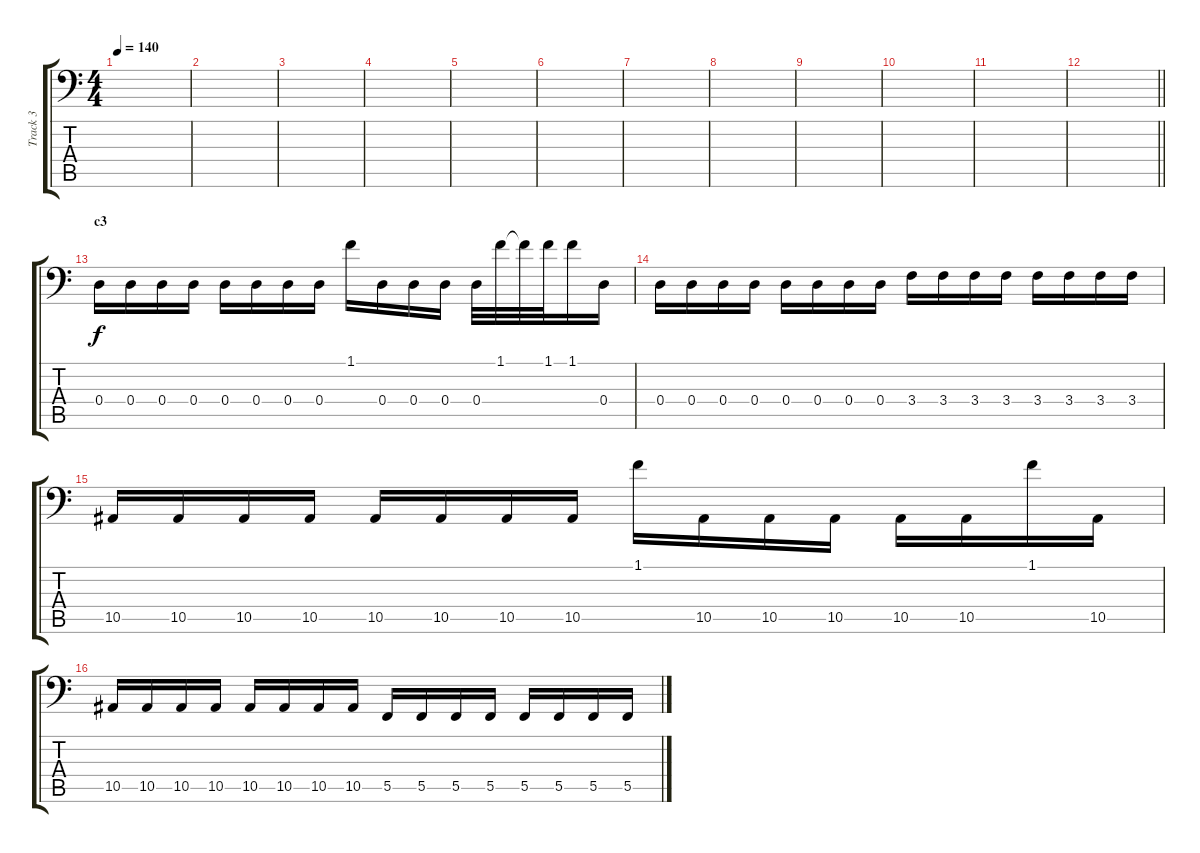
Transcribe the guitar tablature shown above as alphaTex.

\track ("Track 3" "Track 3") {instrument lead1square}
\staff {score tabs}
\tuning (E4 B3 G3 D3 C2 C1 Db-1) {hide}
\ts (4 4)
\tempo 140
\clef f4
\ks c
|
|
|
|
|
|
|
|
|
|
|
\barLineRight lightlight
|
\section ("" "c3")
0.4.16 0.4.16 0.4.16 0.4.16 0.4.16 0.4.16 0.4.16 0.4.16 1.1.16 0.4.16 0.4.16 0.4.16 0.4.32 1.1.32 1.1{t}.32 1.1.32 1.1.16 0.4.16 |
0.4.16 0.4.16 0.4.16 0.4.16 0.4.16 0.4.16 0.4.16 0.4.16 3.4.16 3.4.16 3.4.16 3.4.16 3.4.16 3.4.16 3.4.16 3.4.16 |
10.5.16 10.5.16 10.5.16 10.5.16 10.5.16 10.5.16 10.5.16 10.5.16 1.1.16 10.5.16 10.5.16 10.5.16 10.5.16 10.5.16 1.1.16 10.5.16 |
10.5.16 10.5.16 10.5.16 10.5.16 10.5.16 10.5.16 10.5.16 10.5.16 5.5.16 5.5.16 5.5.16 5.5.16 5.5.16 5.5.16 5.5.16 5.5.16
